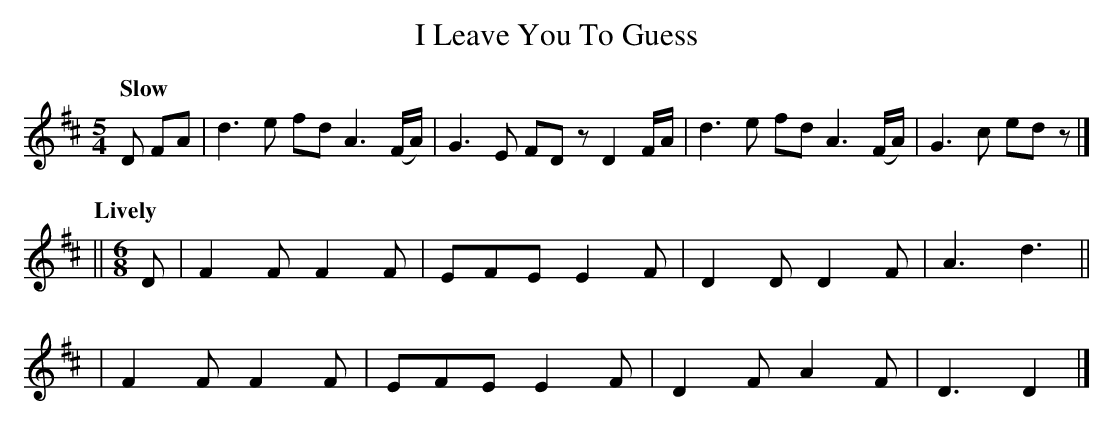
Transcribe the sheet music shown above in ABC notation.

X:1
T: I Leave You To Guess
Q: "Slow"
M: 5/4
L: 1/8
K:D
D FA \
| d3e fd A3 (F/A/) | G3E FDz D2 F/A/ | d3e fd A3 (F/A/) | G3c edz |]
Q: "Lively"
||[M:6/8] D \
| F2F F2F | EFE E2F | D2D D2F | A3 d3 ||
| F2F F2F | EFE E2F | D2F A2F | D3 D2 |]
